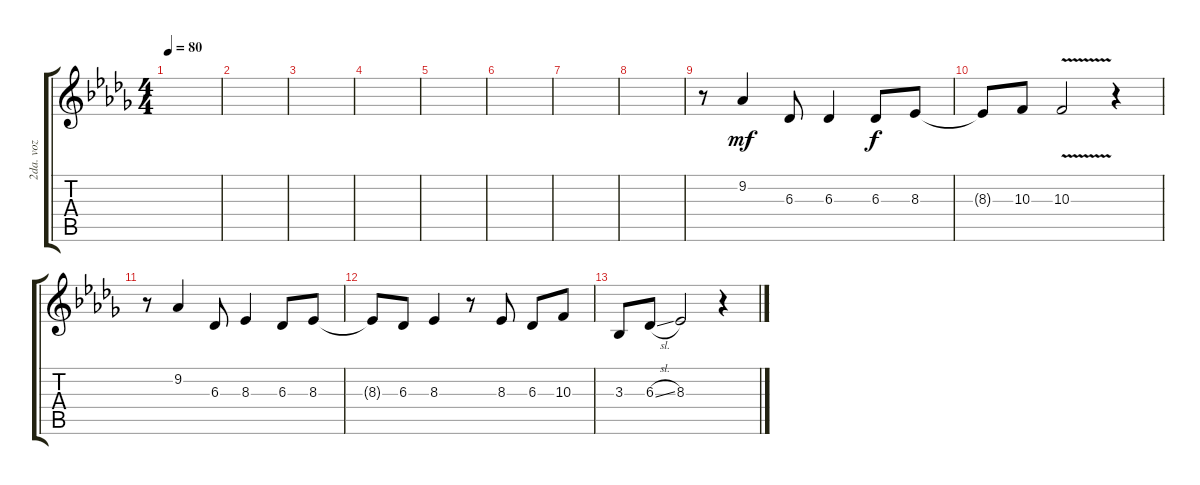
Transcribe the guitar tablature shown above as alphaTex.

\track ("2da. voz" "2da. voz") {instrument violin}
\staff {score tabs}
\tuning (E4 B3 G3 D3 A2 E2) {hide}
\ts (4 4)
\tempo 80
\clef g2
\ks bbminor
|
|
|
|
|
|
|
|
r.8 9.2.4{dy mf} 6.3.8 6.3.4 6.3.8{dy f} 8.3.8 |
8.3{t}.8 10.3.8 10.3{v}.2 r.4 |
r.8 9.2.4 6.3.8 8.3.4 6.3.8 8.3.8 |
8.3{t}.8 6.3.8 8.3.4 r.8 8.3.8 6.3.8 10.3.8 |
3.3.8 6.3{sl}.8 8.3.2 r.4
